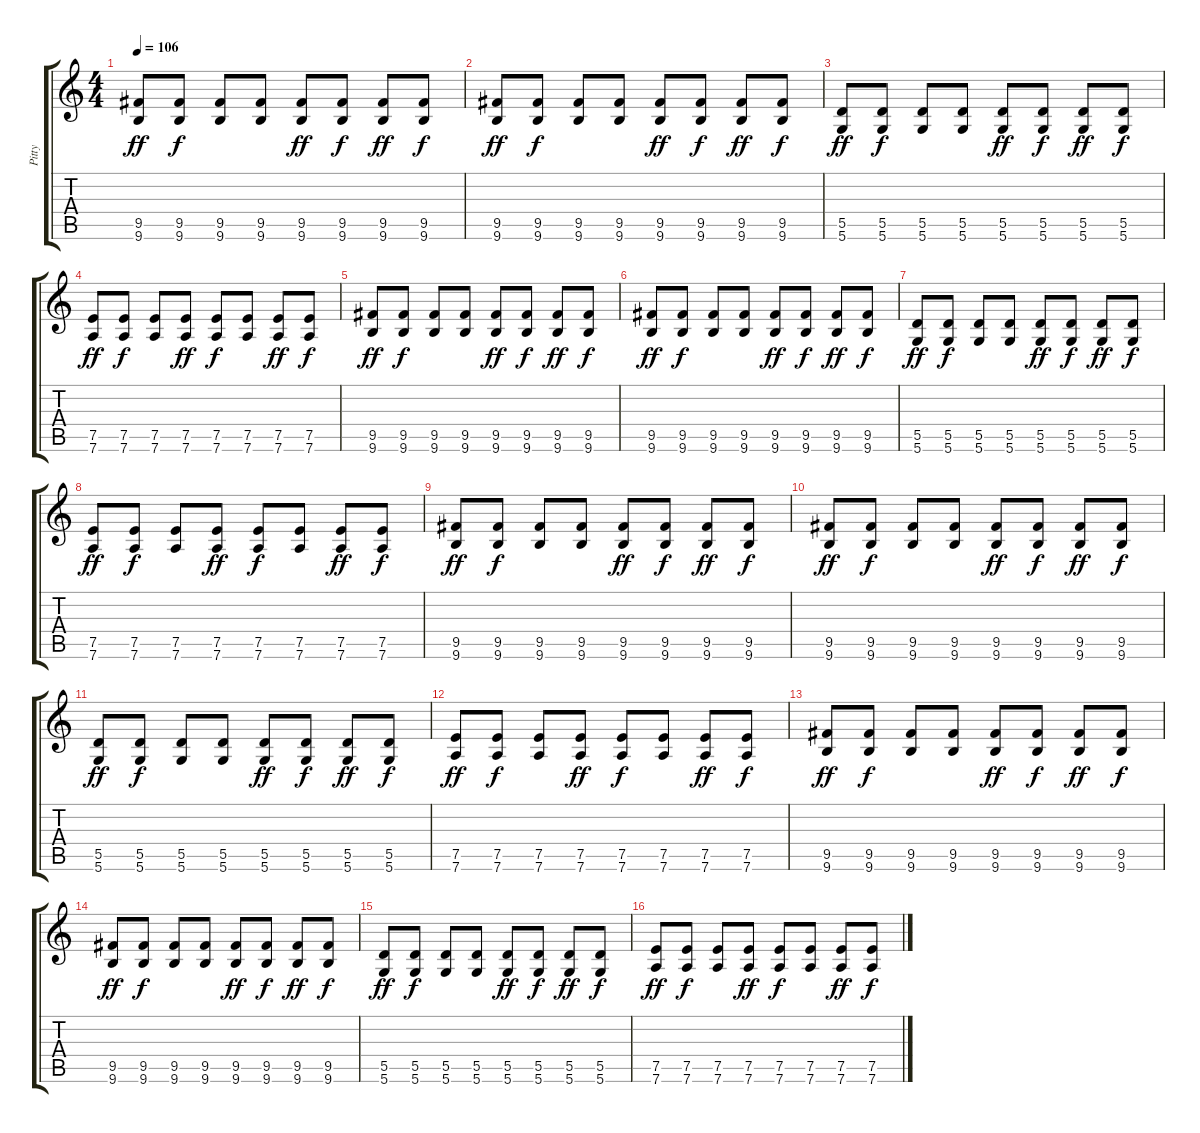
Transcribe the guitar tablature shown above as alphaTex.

\track ("Pitty" "Pitty") {instrument distortionguitar}
\staff {score tabs}
\tuning (E4 B3 G3 D3 A2 D2) {hide}
\ts (4 4)
\tempo 106
\clef g2
\ks c
(9.5 9.6).8{dy ff} (9.5 9.6).8{dy f} (9.5 9.6).8 (9.5 9.6).8 (9.5 9.6).8{dy ff} (9.5 9.6).8{dy f} (9.5 9.6).8{dy ff} (9.5 9.6).8{dy f} |
(9.5 9.6).8{dy ff} (9.5 9.6).8{dy f} (9.5 9.6).8 (9.5 9.6).8 (9.5 9.6).8{dy ff} (9.5 9.6).8{dy f} (9.5 9.6).8{dy ff} (9.5 9.6).8{dy f} |
(5.5 5.6).8{dy ff} (5.5 5.6).8{dy f} (5.5 5.6).8 (5.5 5.6).8 (5.5 5.6).8{dy ff} (5.5 5.6).8{dy f} (5.5 5.6).8{dy ff} (5.5 5.6).8{dy f} |
(7.5 7.6).8{dy ff} (7.5 7.6).8{dy f} (7.5 7.6).8 (7.5 7.6).8{dy ff} (7.5 7.6).8{dy f} (7.5 7.6).8 (7.5 7.6).8{dy ff} (7.5 7.6).8{dy f} |
(9.5 9.6).8{dy ff} (9.5 9.6).8{dy f} (9.5 9.6).8 (9.5 9.6).8 (9.5 9.6).8{dy ff} (9.5 9.6).8{dy f} (9.5 9.6).8{dy ff} (9.5 9.6).8{dy f} |
(9.5 9.6).8{dy ff} (9.5 9.6).8{dy f} (9.5 9.6).8 (9.5 9.6).8 (9.5 9.6).8{dy ff} (9.5 9.6).8{dy f} (9.5 9.6).8{dy ff} (9.5 9.6).8{dy f} |
(5.5 5.6).8{dy ff} (5.5 5.6).8{dy f} (5.5 5.6).8 (5.5 5.6).8 (5.5 5.6).8{dy ff} (5.5 5.6).8{dy f} (5.5 5.6).8{dy ff} (5.5 5.6).8{dy f} |
(7.5 7.6).8{dy ff} (7.5 7.6).8{dy f} (7.5 7.6).8 (7.5 7.6).8{dy ff} (7.5 7.6).8{dy f} (7.5 7.6).8 (7.5 7.6).8{dy ff} (7.5 7.6).8{dy f} |
(9.5 9.6).8{dy ff} (9.5 9.6).8{dy f} (9.5 9.6).8 (9.5 9.6).8 (9.5 9.6).8{dy ff} (9.5 9.6).8{dy f} (9.5 9.6).8{dy ff} (9.5 9.6).8{dy f} |
(9.5 9.6).8{dy ff} (9.5 9.6).8{dy f} (9.5 9.6).8 (9.5 9.6).8 (9.5 9.6).8{dy ff} (9.5 9.6).8{dy f} (9.5 9.6).8{dy ff} (9.5 9.6).8{dy f} |
(5.5 5.6).8{dy ff} (5.5 5.6).8{dy f} (5.5 5.6).8 (5.5 5.6).8 (5.5 5.6).8{dy ff} (5.5 5.6).8{dy f} (5.5 5.6).8{dy ff} (5.5 5.6).8{dy f} |
(7.5 7.6).8{dy ff} (7.5 7.6).8{dy f} (7.5 7.6).8 (7.5 7.6).8{dy ff} (7.5 7.6).8{dy f} (7.5 7.6).8 (7.5 7.6).8{dy ff} (7.5 7.6).8{dy f} |
(9.5 9.6).8{dy ff} (9.5 9.6).8{dy f} (9.5 9.6).8 (9.5 9.6).8 (9.5 9.6).8{dy ff} (9.5 9.6).8{dy f} (9.5 9.6).8{dy ff} (9.5 9.6).8{dy f} |
(9.5 9.6).8{dy ff} (9.5 9.6).8{dy f} (9.5 9.6).8 (9.5 9.6).8 (9.5 9.6).8{dy ff} (9.5 9.6).8{dy f} (9.5 9.6).8{dy ff} (9.5 9.6).8{dy f} |
(5.5 5.6).8{dy ff} (5.5 5.6).8{dy f} (5.5 5.6).8 (5.5 5.6).8 (5.5 5.6).8{dy ff} (5.5 5.6).8{dy f} (5.5 5.6).8{dy ff} (5.5 5.6).8{dy f} |
(7.5 7.6).8{dy ff} (7.5 7.6).8{dy f} (7.5 7.6).8 (7.5 7.6).8{dy ff} (7.5 7.6).8{dy f} (7.5 7.6).8 (7.5 7.6).8{dy ff} (7.5 7.6).8{dy f}
